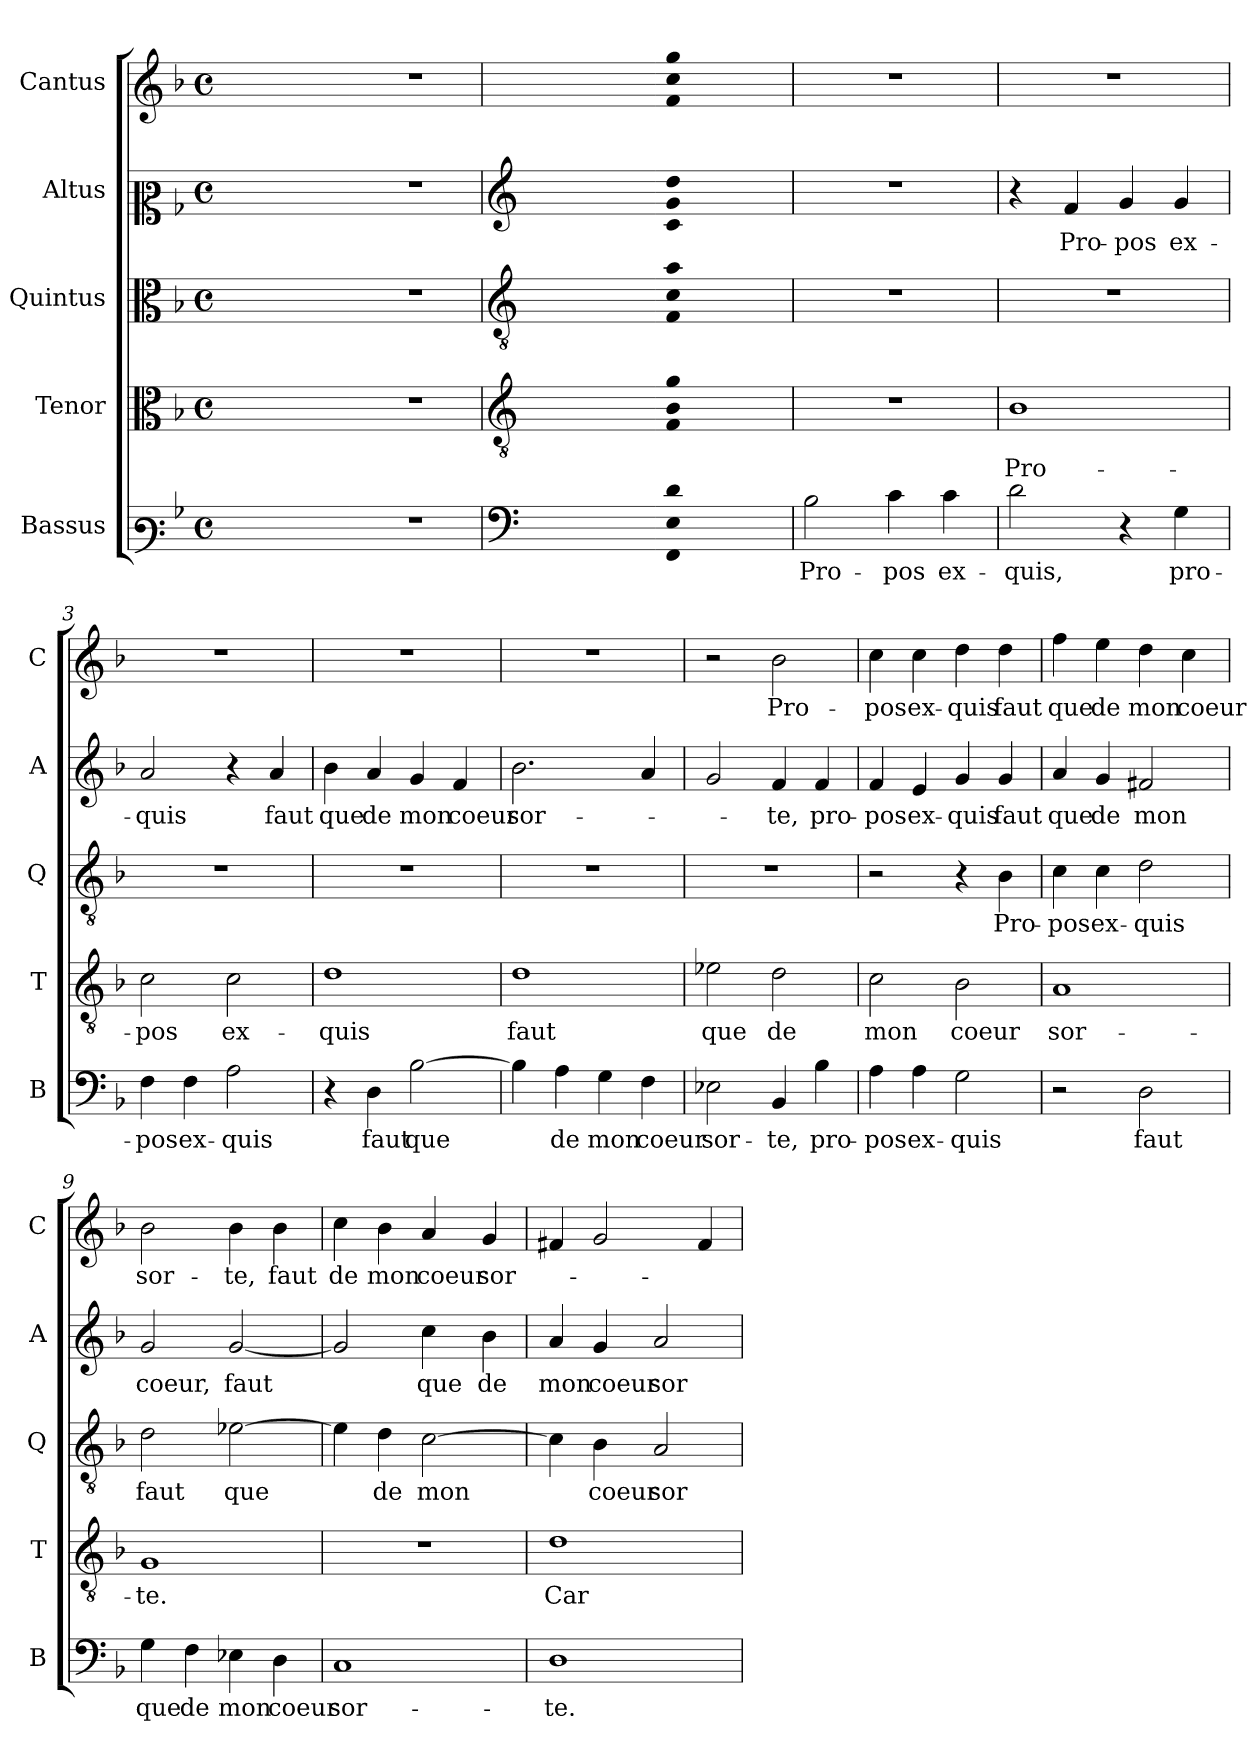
**kern	**text	**kern	**text	**kern	**text	**kern	**text	**kern	**text
*part5	*part5	*part4	*part4	*part3	*part3	*part2	*part2	*part1	*part1
*staff5	*staff5	*staff4	*staff4	*staff3	*staff3	*staff2	*staff2	*staff1	*staff1
*I"Bassus	*	*I"Tenor	*	*I"Quintus	*	*I"Altus	*	*I"Cantus	*
*I'B	*	*I'T	*	*I'Q	*	*I'A	*	*I'C	*
*clefF3	*	*clefC3	*	*clefC3	*	*clefC2	*	*clefG2	*
*k[b-]	*	*k[b-]	*	*k[b-]	*	*k[b-]	*	*k[b-]	*
*F:	*	*F:	*	*F:	*	*F:	*	*F:	*
*M4/4	*	*M4/4	*	*M4/4	*	*M4/4	*	*M4/4	*
*met(c)	*	*met(c)	*	*met(c)	*	*met(c)	*	*met(c)	*
=	=	=	=	=	=	=	=	=	=
1ryy	.	1ryy	.	1ryy	.	1ryy	.	1ryy	.
=1X-	=1X-	=1X-	=1X-	=1X-	=1X-	=1X-	=1X-	=1X-	=1X-
1r	.	1r	.	1r	.	1r	.	1r	.
=2X	=2X	=2X	=2X	=2X	=2X	=2X	=2X	=2X	=2X
*clefF4	*	*clefGv2	*	*clefGv2	*	*clefG2	*	*	*
1ryy	.	1ryy	.	1ryy	.	1ryy	.	1ryy	.
=3X-	=3X-	=3X-	=3X-	=3X-	=3X-	=3X-	=3X-	=3X-	=3X-
!LO:N:n=1:head=solid	!	!	!	!	!	!	!	!	!
!LO:N:n=2:head=solid	!	!	!	!	!	!	!	!	!
!LO:N:n=3:head=solid	!	!LO:N:n=1:head=solid	!	!	!	!	!	!	!
!	!	!LO:N:n=2:head=solid	!	!	!	!	!	!	!
!	!	!LO:N:n=3:head=solid	!	!LO:N:n=1:head=solid	!	!	!	!	!
!	!	!	!	!LO:N:n=2:head=solid	!	!	!	!	!
!	!	!	!	!LO:N:n=3:head=solid	!	!LO:N:n=1:head=solid	!	!	!
!	!	!	!	!	!	!LO:N:n=2:head=solid	!	!	!
!	!	!	!	!	!	!LO:N:n=3:head=solid	!	!LO:N:n=1:head=solid	!
!	!	!	!	!	!	!	!	!LO:N:n=2:head=solid	!
!	!	!	!	!	!	!	!	!LO:N:n=3:head=solid	!
1FF! 1E! 1d!	.	1F! 1B-! 1g!	.	1F! 1c! 1a!	.	1c! 1g! 1dd!	.	1f! 1cc! 1gg!	.
=1	=1	=1	=1	=1	=1	=1	=1	=1	=1
!	!LO:LY:b	!	!	!	!	!	!	!	!
2B-\	Pro-	1r	.	1r	.	1r	.	1r	.
!	!LO:LY:b	!	!	!	!	!	!	!	!
4c\	-pos	.	.	.	.	.	.	.	.
!	!LO:LY:b	!	!	!	!	!	!	!	!
4c\	ex-	.	.	.	.	.	.	.	.
=2	=2	=2	=2	=2	=2	=2	=2	=2	=2
!	!LO:LY:b	!	!LO:LY:b	!	!	!	!	!	!
2d\	-quis,	1B-	Pro-	1r	.	4r	.	1r	.
!	!	!	!	!	!	!	!LO:LY:b	!	!
.	.	.	.	.	.	4f/	Pro-	.	.
!	!	!	!	!	!	!	!LO:LY:b	!	!
4r	.	.	.	.	.	4g/	-pos	.	.
!	!LO:LY:b	!	!	!	!	!	!LO:LY:b	!	!
4G\	pro-	.	.	.	.	4g/	ex-	.	.
=3	=3	=3	=3	=3	=3	=3	=3	=3	=3
!	!LO:LY:b	!	!LO:LY:b	!	!	!	!LO:LY:b	!	!
4F\	-pos	2c\	-pos	1r	.	2a/	-quis	1r	.
!	!LO:LY:b	!	!	!	!	!	!	!	!
4F\	ex-	.	.	.	.	.	.	.	.
!	!LO:LY:b	!	!LO:LY:b	!	!	!	!	!	!
2A\	-quis	2c\	ex-	.	.	4r	.	.	.
!	!	!	!	!	!	!	!LO:LY:b	!	!
.	.	.	.	.	.	4a/	faut	.	.
=4	=4	=4	=4	=4	=4	=4	=4	=4	=4
!	!	!	!LO:LY:b	!	!	!	!LO:LY:b	!	!
4r	.	1d	-quis	1r	.	4b-\	que	1r	.
!	!LO:LY:b	!	!	!	!	!	!LO:LY:b	!	!
4D\	faut	.	.	.	.	4a/	de	.	.
!	!LO:LY:b	!	!	!	!	!	!LO:LY:b	!	!
[2B-\	que	.	.	.	.	4g/	mon	.	.
!	!	!	!	!	!	!	!LO:LY:b	!	!
.	.	.	.	.	.	4f/	coeur	.	.
=5	=5	=5	=5	=5	=5	=5	=5	=5	=5
!	!	!	!LO:LY:b	!	!	!	!LO:LY:b	!	!
4B-\]	.	1d	faut	1r	.	2.b-\	sor-	1r	.
!	!LO:LY:b	!	!	!	!	!	!	!	!
4A\	de	.	.	.	.	.	.	.	.
!	!LO:LY:b	!	!	!	!	!	!	!	!
4G\	mon	.	.	.	.	.	.	.	.
!	!LO:LY:b	!	!	!	!	!	!	!	!
4F\	coeur	.	.	.	.	4a/	.	.	.
=6	=6	=6	=6	=6	=6	=6	=6	=6	=6
!	!LO:LY:b	!	!LO:LY:b	!	!	!	!	!	!
2E-X\	sor-	2e-X\	que	1r	.	2g/	.	2r	.
!	!LO:LY:b	!	!LO:LY:b	!	!	!	!LO:LY:b	!	!LO:LY:b
4BB-/	-te,	2d\	de	.	.	4f/	-te,	2b-\	Pro-
!	!LO:LY:b	!	!	!	!	!	!LO:LY:b	!	!
4B-\	pro-	.	.	.	.	4f/	pro-	.	.
!!LO:LB:g=z
=7	=7	=7	=7	=7	=7	=7	=7	=7	=7
!	!LO:LY:b	!	!LO:LY:b	!	!	!	!LO:LY:b	!	!LO:LY:b
4A\	-pos	2c\	mon	2r	.	4f/	-pos	4cc\	-pos
!	!LO:LY:b	!	!	!	!	!	!LO:LY:b	!	!LO:LY:b
4A\	ex-	.	.	.	.	4e/	ex-	4cc\	ex-
!	!LO:LY:b	!	!LO:LY:b	!	!	!	!LO:LY:b	!	!LO:LY:b
2G\	-quis	2B-\	coeur	4r	.	4g/	-quis	4dd\	-quis
!	!	!	!	!	!LO:LY:b	!	!LO:LY:b	!	!LO:LY:b
.	.	.	.	4B-\	Pro-	4g/	faut	4dd\	faut
=8	=8	=8	=8	=8	=8	=8	=8	=8	=8
!	!	!	!LO:LY:b	!	!LO:LY:b	!	!LO:LY:b	!	!LO:LY:b
2r	.	1A	sor-	4c\	-pos	4a/	que	4ff\	que
!	!	!	!	!	!LO:LY:b	!	!LO:LY:b	!	!LO:LY:b
.	.	.	.	4c\	ex-	4g/	de	4ee\	de
!	!LO:LY:b	!	!	!	!LO:LY:b	!	!LO:LY:b	!	!LO:LY:b
2D\	faut	.	.	2d\	-quis	2f#X/	mon	4dd\	mon
!	!	!	!	!	!	!	!	!	!LO:LY:b
.	.	.	.	.	.	.	.	4cc\	coeur
=9	=9	=9	=9	=9	=9	=9	=9	=9	=9
!	!LO:LY:b	!	!LO:LY:b	!	!LO:LY:b	!	!LO:LY:b	!	!LO:LY:b
4G\	que	1G	-te.	2d\	faut	2g/	coeur,	2b-\	sor-
!	!LO:LY:b	!	!	!	!	!	!	!	!
4F\	de	.	.	.	.	.	.	.	.
!	!LO:LY:b	!	!	!	!LO:LY:b	!	!LO:LY:b	!	!LO:LY:b
4E-X\	mon	.	.	[2e-X\	que	[2g/	faut	4b-\	-te,
!	!LO:LY:b	!	!	!	!	!	!	!	!LO:LY:b
4D\	coeur	.	.	.	.	.	.	4b-\	faut
=10	=10	=10	=10	=10	=10	=10	=10	=10	=10
!	!LO:LY:b	!	!	!	!	!	!	!	!LO:LY:b
1C	sor-	1r	.	4e-\]	.	2g/]	.	4cc\	de
!	!	!	!	!	!LO:LY:b	!	!	!	!LO:LY:b
.	.	.	.	4d\	de	.	.	4b-\	mon
!	!	!	!	!	!LO:LY:b	!	!LO:LY:b	!	!LO:LY:b
.	.	.	.	[2c\	mon	4cc\	que	4a/	coeur
!	!	!	!	!	!	!	!LO:LY:b	!	!LO:LY:b
.	.	.	.	.	.	4b-\	de	4g/	sor-
=11	=11	=11	=11	=11	=11	=11	=11	=11	=11
!	!LO:LY:b	!	!LO:LY:b	!	!	!	!LO:LY:b	!	!
1D	-te.	1d	Car	4c\]	.	4a/	mon	4f#X/	.
!	!	!	!	!	!LO:LY:b	!	!LO:LY:b	!	!
.	.	.	.	4B-\	coeur	4g/	coeur	2g/	.
!	!	!	!	!	!LO:LY:b	!	!LO:LY:b	!	!
.	.	.	.	2A/	sor-	2a/	sor-	.	.
.	.	.	.	.	.	.	.	4f#/	.
=	=	=	=	=	=	=	=	=	=
*-	*-	*-	*-	*-	*-	*-	*-	*-	*-
